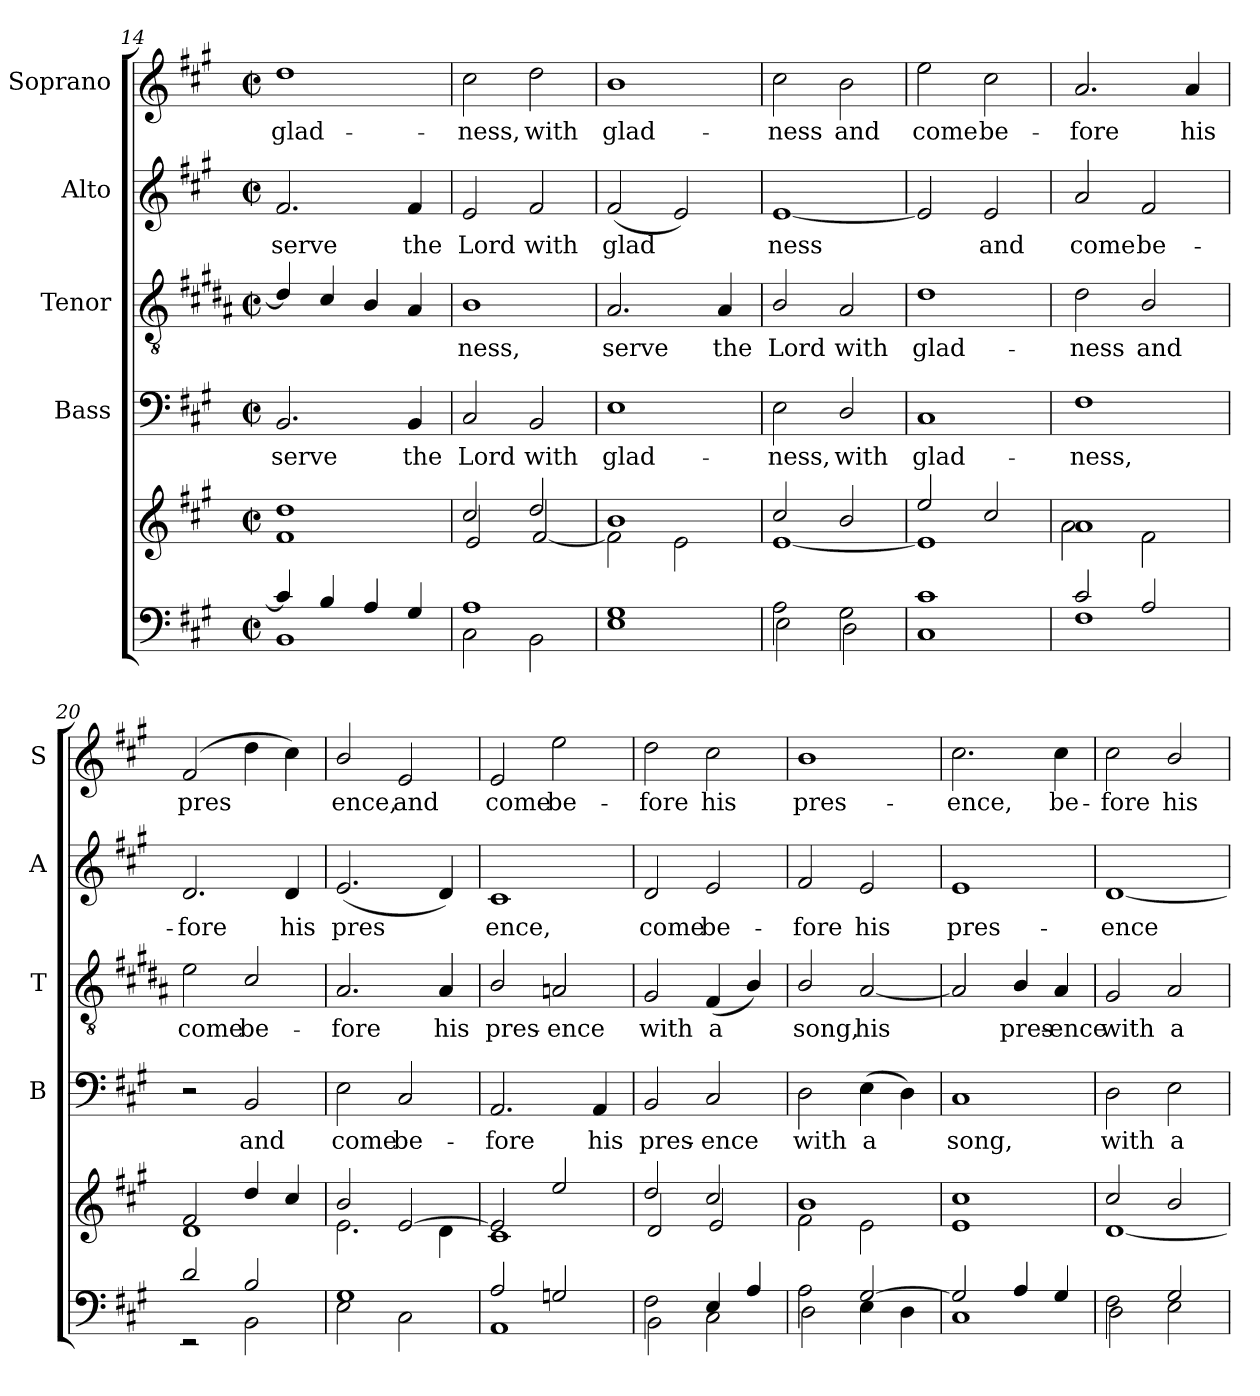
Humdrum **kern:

**kern	**kern	**kern	**text	**kern	**text	**kern	**text	**kern	**text
*part6	*part5	*part4	*part4	*part3	*part3	*part2	*part2	*part1	*part1
*staff6	*staff5	*staff4	*staff4	*staff3	*staff3	*staff2	*staff2	*staff1	*staff1
*	*	*I"Bass	*	*I"Tenor	*	*I"Alto	*	*I"Soprano	*
*	*	*I'B	*	*I'T	*	*I'A	*	*I'S	*
*clefF4	*clefG2	*clefF4	*	*clefGv2	*	*clefG2	*	*clefG2	*
*	*	*	*	*ITrd1c2	*	*	*	*	*
*k[f#c#g#]	*k[f#c#g#]	*k[f#c#g#]	*	*k[f#c#g#]	*	*k[f#c#g#]	*	*k[f#c#g#]	*
*A:	*A:	*A:	*	*A:	*	*A:	*	*A:	*
*M2/2	*M2/2	*M2/2	*	*M2/2	*	*M2/2	*	*M2/2	*
*met(c|)	*met(c|)	*met(c|)	*	*met(c|)	*	*met(c|)	*	*met(c|)	*
=14	=14	=14	=14	=14	=14	=14	=14	=14	=14
*^	*^	*	*	*	*	*	*	*	*
!	!	!	!	!	!LO:LY:b	!	!	!	!LO:LY:b	!	!LO:LY:b
4c#/]	1BB	1dd	1f#	2.BB/	serve	4c#/]	.	2.f#/	serve	1dd	glad-
4B/	.	.	.	.	.	4B/	.	.	.	.	.
4A/	.	.	.	.	.	4A/	.	.	.	.	.
!	!	!	!	!	!LO:LY:b	!	!	!	!LO:LY:b	!	!
4G#/	.	.	.	4BB/	the	4G#/	.	4f#/	the	.	.
=15	=15	=15	=15	=15	=15	=15	=15	=15	=15	=15	=15
!	!	!	!	!	!LO:LY:b	!	!LO:LY:b	!	!LO:LY:b	!	!LO:LY:b
1A	2C#\	2cc#/	2e/	2C#/	Lord	1A	ness,	2e/	Lord	2cc#\	-ness,
!	!	!	!	!	!LO:LY:b	!	!	!	!LO:LY:b	!	!LO:LY:b
.	2BB\	2dd/	[2f#/	2BB/	with	.	.	2f#/	with	2dd\	with
=16	=16	=16	=16	=16	=16	=16	=16	=16	=16	=16	=16
!	!	!	!	!	!LO:LY:b	!	!LO:LY:b	!	!LO:LY:b	!	!LO:LY:b
1G#	1E	1b	2f#\]	1E	glad-	2.G#/	serve	(<2f#/	glad­	1b	glad-
.	.	.	2e\	.	.	.	.	2e/)	.	.	.
!	!	!	!	!	!	!	!LO:LY:b	!	!	!	!
.	.	.	.	.	.	4G#/	the	.	.	.	.
=17	=17	=17	=17	=17	=17	=17	=17	=17	=17	=17	=17
!	!	!	!	!	!LO:LY:b	!	!LO:LY:b	!	!LO:LY:b	!	!LO:LY:b
2A\	2E\	2cc#/	[1e	2E\	-ness,	2A/	Lord	[1e	ness	2cc#\	-ness
!	!	!	!	!	!LO:LY:b	!	!LO:LY:b	!	!	!	!LO:LY:b
2G#\	2D\	2b/	.	2D/	with	2G#/	with	.	.	2b\	and
=18	=18	=18	=18	=18	=18	=18	=18	=18	=18	=18	=18
!	!	!	!	!	!LO:LY:b	!	!LO:LY:b	!	!	!	!LO:LY:b
1c#	1C#	2ee/	1e]	1C#	glad-	1c#	glad-	2e/]	.	2ee\	come
!	!	!	!	!	!	!	!	!	!LO:LY:b	!	!LO:LY:b
.	.	2cc#/	.	.	.	.	.	2e/	and	2cc#\	be-
!!LO:LB:g=z
=19	=19	=19	=19	=19	=19	=19	=19	=19	=19	=19	=19
!	!	!	!	!	!LO:LY:b	!	!LO:LY:b	!	!LO:LY:b	!	!LO:LY:b
2c#/	1F#	1a	2a\	1F#	-ness,	2c#\	-ness	2a/	come	2.a/	-fore
!	!	!	!	!	!	!	!LO:LY:b	!	!LO:LY:b	!	!
2A/	.	.	2f#\	.	.	2A/	and	2f#/	be-	.	.
!	!	!	!	!	!	!	!	!	!	!	!LO:LY:b
.	.	.	.	.	.	.	.	.	.	4a/	his
=20	=20	=20	=20	=20	=20	=20	=20	=20	=20	=20	=20
!	!	!	!	!	!	!	!LO:LY:b	!	!LO:LY:b	!	!LO:LY:b
2d/	2rEE	2f#/	1d	2r	.	2d\	come	2.d/	-fore	(>2f#/	pres­
!	!	!	!	!	!LO:LY:b	!	!LO:LY:b	!	!	!	!
2B/	2BB\	4dd/	.	2BB/	and	2B/	be-	.	.	4dd\	.
!	!	!	!	!	!	!	!	!	!LO:LY:b	!	!
.	.	4cc#/	.	.	.	.	.	4d/	his	4cc#\)	.
=21	=21	=21	=21	=21	=21	=21	=21	=21	=21	=21	=21
!	!	!	!	!	!LO:LY:b	!	!LO:LY:b	!	!LO:LY:b	!	!LO:LY:b
1G#	2E\	2b/	2.e\	2E\	come	2.G#/	-fore	(<2.e/	pres­	2b/	ence,
!	!	!	!	!	!LO:LY:b	!	!	!	!	!	!LO:LY:b
.	2C#\	[2e/	.	2C#/	be-	.	.	.	.	2e/	and
!	!	!	!	!	!	!	!LO:LY:b	!	!	!	!
.	.	.	4d\	.	.	4G#/	his	4d/)	.	.	.
=22	=22	=22	=22	=22	=22	=22	=22	=22	=22	=22	=22
!	!	!	!	!	!LO:LY:b	!	!LO:LY:b	!	!LO:LY:b	!	!LO:LY:b
2A/	1AA	2e/]	1c#	2.AA/	-fore	2A/	pres-	1c#	ence,	2e/	come
!	!	!	!	!	!	!	!LO:LY:b	!	!	!	!LO:LY:b
2Gn/	.	2ee/	.	.	.	2Gn/	-ence	.	.	2ee\	be-
!	!	!	!	!	!LO:LY:b	!	!	!	!	!	!
.	.	.	.	4AA/	his	.	.	.	.	.	.
=23	=23	=23	=23	=23	=23	=23	=23	=23	=23	=23	=23
!	!	!	!	!	!LO:LY:b	!	!LO:LY:b	!	!LO:LY:b	!	!LO:LY:b
2F#\	2BB\	2dd/	2d/	2BB/	pres-	2F#/	with	2d/	come	2dd\	-fore
!	!	!	!	!	!LO:LY:b	!	!LO:LY:b	!	!LO:LY:b	!	!LO:LY:b
4E/	2C#\	2cc#/	2e/	2C#/	-ence	(<4E/	a	2e/	be-	2cc#\	his
4A/	.	.	.	.	.	4A/)	.	.	.	.	.
=24	=24	=24	=24	=24	=24	=24	=24	=24	=24	=24	=24
!	!	!	!	!	!LO:LY:b	!	!LO:LY:b	!	!LO:LY:b	!	!LO:LY:b
2A\	2D\	1b	2f#\	2D\	with	2A/	song,	2f#/	-fore	1b	pres-
!	!	!	!	!	!LO:LY:b	!	!LO:LY:b	!	!LO:LY:b	!	!
[2G#i/	4E\	.	2e\	(>4E\	a	[2G#i/	his	2e/	his	.	.
.	4D\	.	.	4D\)	.	.	.	.	.	.	.
=25	=25	=25	=25	=25	=25	=25	=25	=25	=25	=25	=25
!	!	!	!	!	!LO:LY:b	!	!	!	!LO:LY:b	!	!LO:LY:b
2G#/]	1C#	1cc#	1e	1C#	song,	2G#/]	.	1e	pres-	2.cc#\	-ence,
!	!	!	!	!	!	!	!LO:LY:b	!	!	!	!
4A/	.	.	.	.	.	4A/	pres-	.	.	.	.
!	!	!	!	!	!	!	!LO:LY:b	!	!	!	!LO:LY:b
4G#/	.	.	.	.	.	4G#/	-ence	.	.	4cc#\	be-
=26	=26	=26	=26	=26	=26	=26	=26	=26	=26	=26	=26
!	!	!	!	!	!LO:LY:b	!	!LO:LY:b	!	!LO:LY:b	!	!LO:LY:b
2F#\	2D\	2cc#/	[1d	2D\	with	2F#/	with	[1d	-ence	2cc#\	-fore
!	!	!	!	!	!LO:LY:b	!	!LO:LY:b	!	!	!	!LO:LY:b
2G#/	2E\	2b/	.	2E\	a	2G#/	a	.	.	2b/	his
*v	*v	*	*	*	*	*	*	*	*	*	*
*	*v	*v	*	*	*	*	*	*	*	*
=	=	=	=	=	=	=	=	=	=
*-	*-	*-	*-	*-	*-	*-	*-	*-	*-
